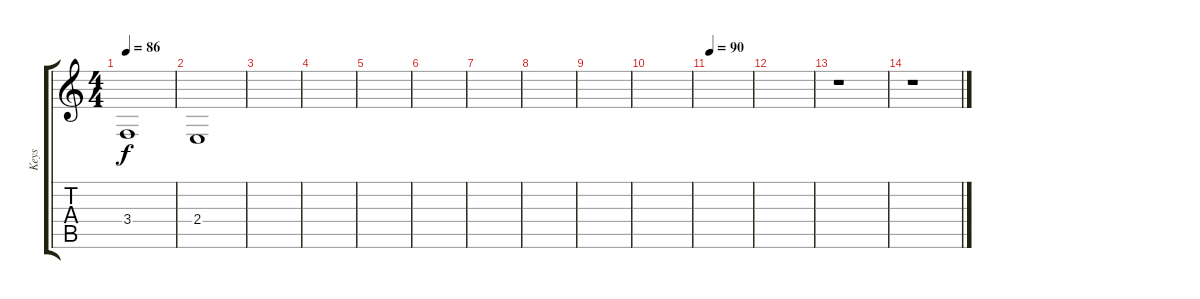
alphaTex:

\track ("Keys" "Keys") {instrument pad2warm}
\staff {score tabs}
\tuning (E4 B3 G3 D3 A2 E2) {hide}
\ts (4 4)
\tempo 86
\clef g2
\ks c
3.4.1{dy f} |
2.4.1 |
|
|
|
|
|
|
|
|
\tempo 90
|
|
r.1 |
r.1
